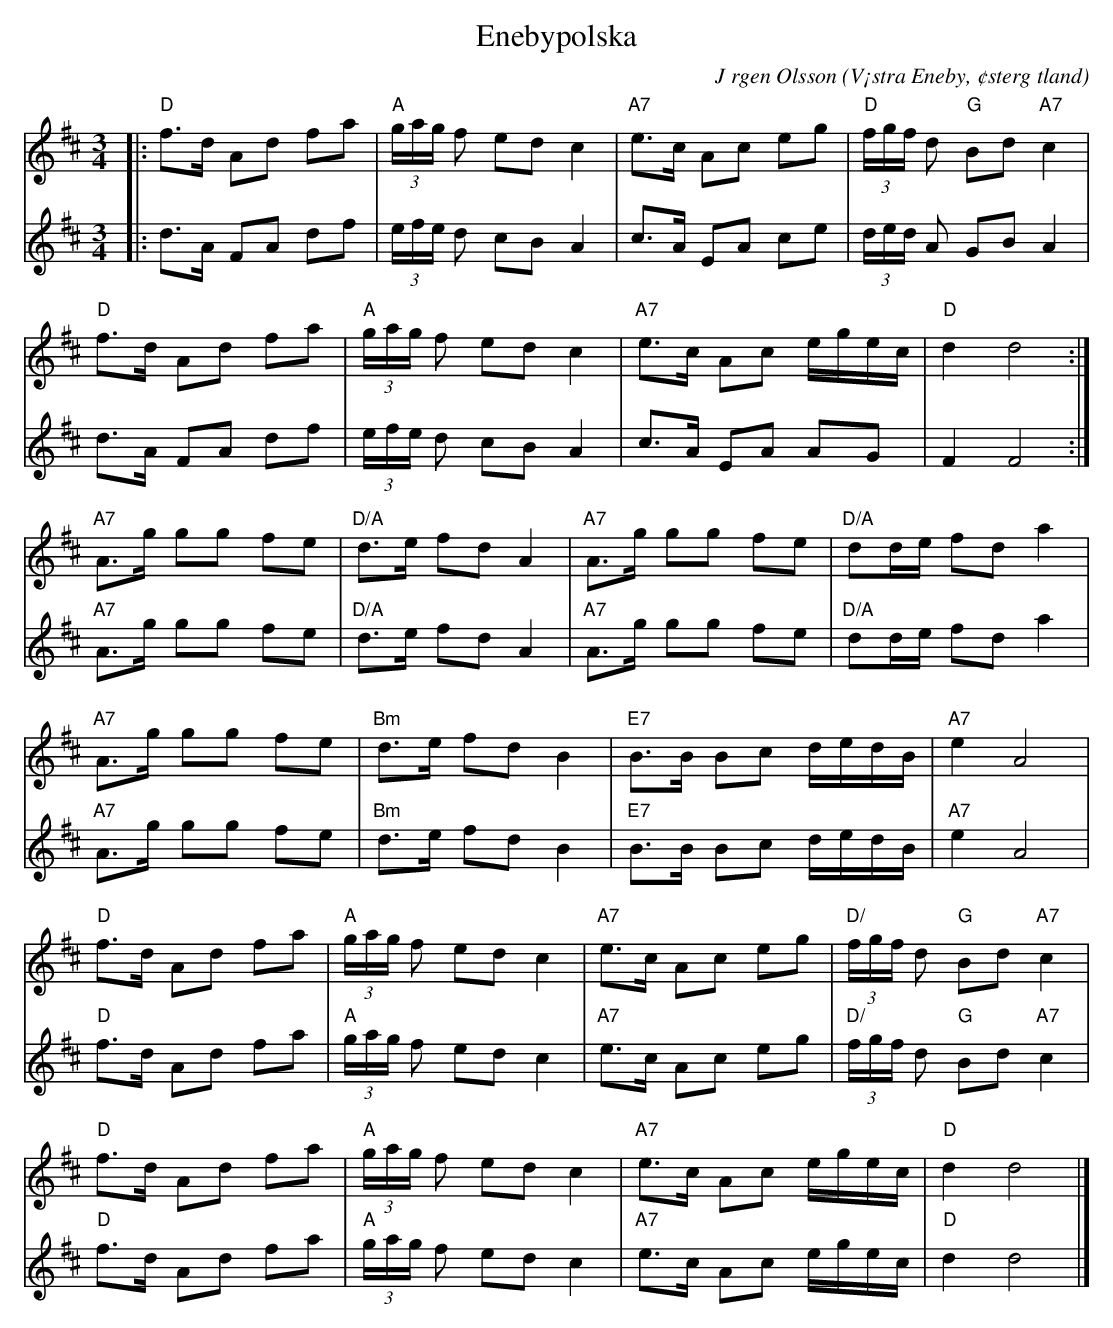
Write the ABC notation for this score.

X:1
T:Enebypolska
C:J rgen Olsson
O:V¡stra Eneby, ¢sterg tland
M:3/4
L:1/8
K:D
V:1
|:"D"f>d Ad fa|"A"(3g/a/g/ f ed c2|"A7"e>c Ac eg|"D"(3f/g/f/ d "G"Bd "A7"c2|
"D"f>d Ad fa|"A"(3g/a/g/ f ed c2|"A7"e>c Ac e/g/e/c/|"D"d2 d4:|
"A7"A>g gg fe|"D/A"d>e fd A2|"A7"A>g gg fe|"D/A" dd/e/ fd a2|
"A7"A>g gg fe|"Bm"d>e fd B2|"E7"B>B Bc d/e/d/B/|"A7" e2 A4|
"D"f>d Ad fa|"A"(3g/a/g/ f ed c2|"A7"e>c Ac eg|"D/"(3f/g/f/ d "G"Bd "A7"c2|
"D"f>d Ad fa|"A"(3g/a/g/ f ed c2|"A7"e>c Ac e/g/e/c/|"D"d2 d4 |]
V:2
|:d>A FA df|(3e/f/e/ d cB A2|c>A EA ce|(3d/e/d/ A GB A2|
d>A FA df|(3e/f/e/ d cB A2|c>A EA AG|F2 F4:|
"A7"A>g gg fe|"D/A"d>e fd A2|"A7"A>g gg fe|"D/A" dd/e/ fd a2|
"A7"A>g gg fe|"Bm"d>e fd B2|"E7"B>B Bc d/e/d/B/|"A7" e2 A4|
"D"f>d Ad fa|"A"(3g/a/g/ f ed c2|"A7"e>c Ac eg|"D/"(3f/g/f/ d "G"Bd "A7"c2|
"D"f>d Ad fa|"A"(3g/a/g/ f ed c2|"A7"e>c Ac e/g/e/c/|"D"d2 d4 |]
